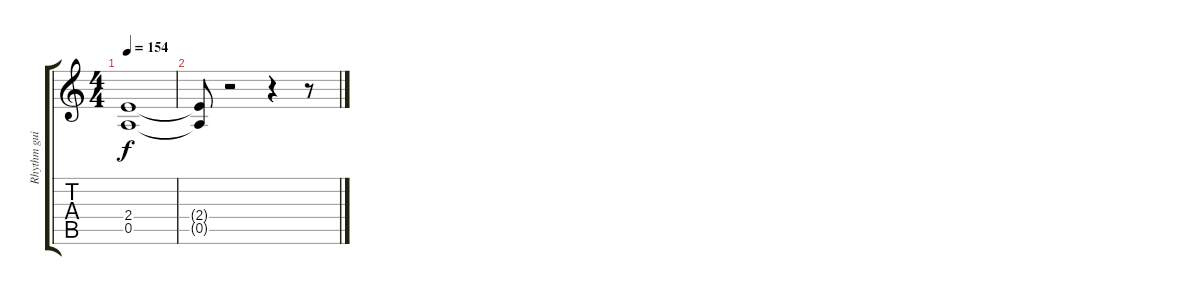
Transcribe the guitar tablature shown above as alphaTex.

\track ("Rhythm guitar" "Rhythm gui") {instrument overdrivenguitar}
\staff {score tabs}
\tuning (E4 B3 G3 D3 A2 E2) {hide}
\ts (4 4)
\tempo 154
\clef g2
\ks c
(2.4{t} 0.5{t}).1{dy f} |
(2.4{t} 0.5{t}).8 r.2 r.4 r.8
